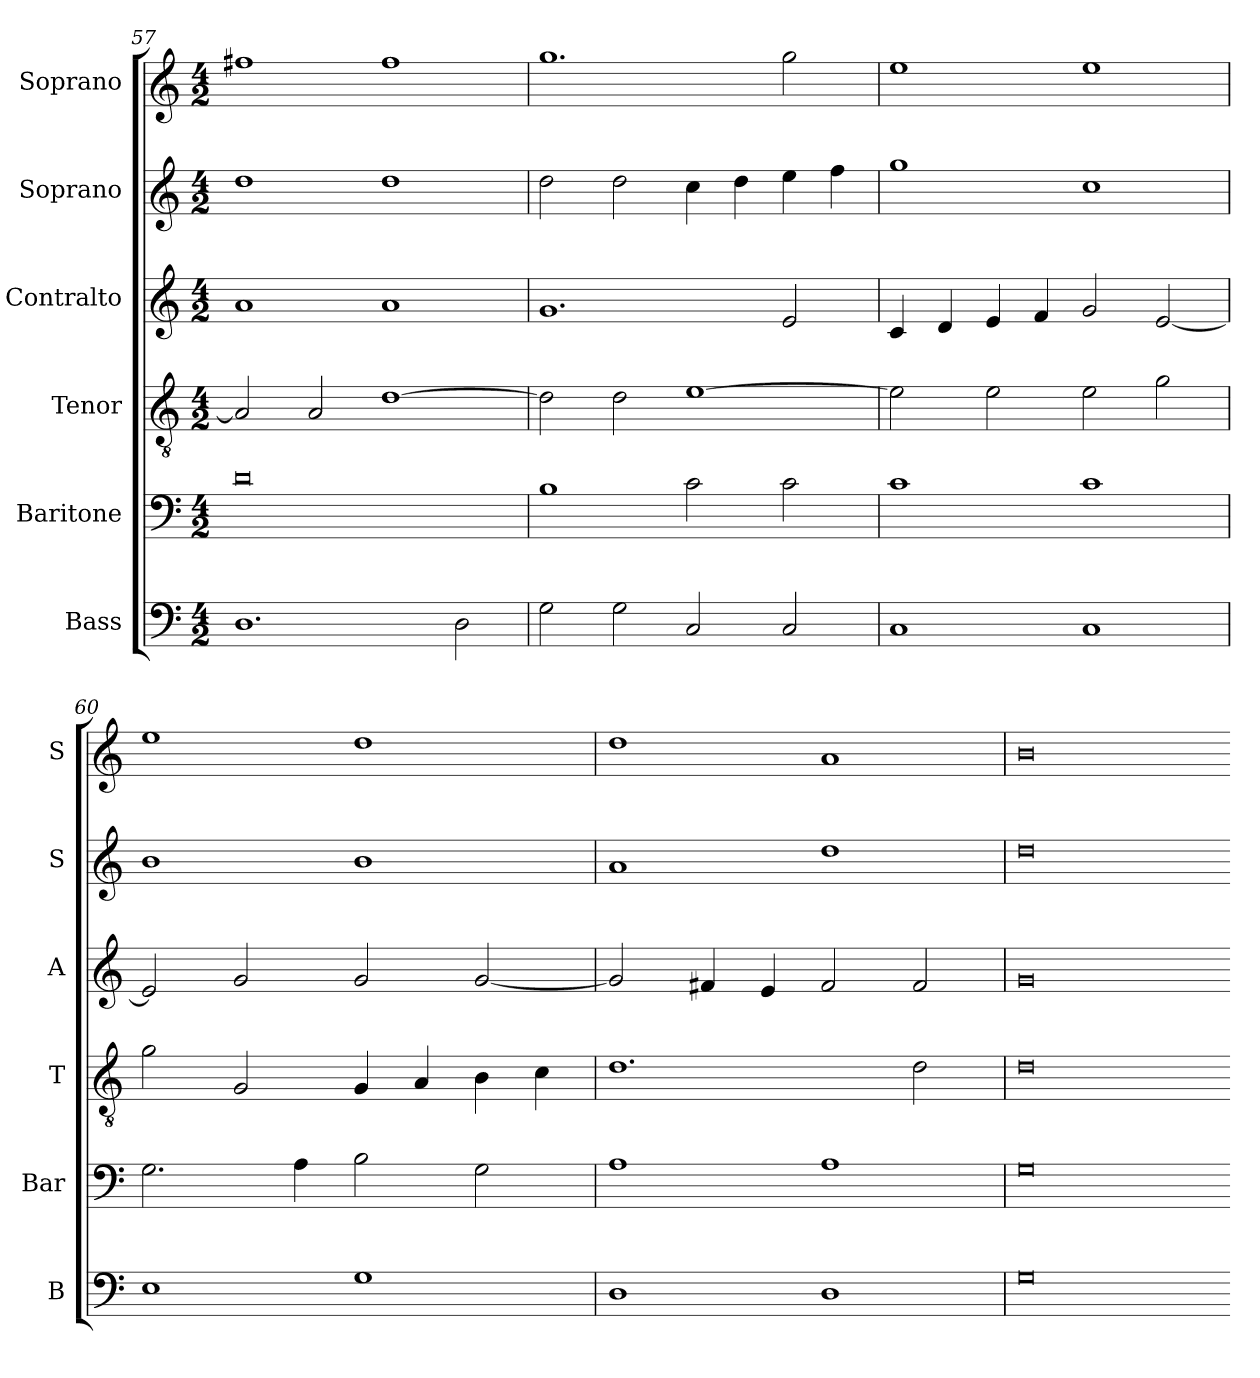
**kern	**kern	**kern	**kern	**kern	**kern
*part6	*part5	*part4	*part3	*part2	*part1
*staff6	*staff5	*staff4	*staff3	*staff2	*staff1
*I"Bass	*I"Baritone	*I"Tenor	*I"Contralto	*I"Soprano	*I"Soprano
*I'B	*I'Bar	*I'T	*I'A	*I'S	*I'S
*clefF4	*clefF4	*clefGv2	*clefG2	*clefG2	*clefG2
*k[]	*k[]	*k[]	*k[]	*k[]	*k[]
*G:mix	*G:mix	*G:mix	*G:mix	*G:mix	*G:mix
*M4/2	*M4/2	*M4/2	*M4/2	*M4/2	*M4/2
=57	=57	=57	=57	=57	=57
1.D	0d	2A]	1a	1dd	1ff#X
.	.	2A	.	.	.
.	.	[1d	1a	1dd	1ff#
2D	.	.	.	.	.
=58	=58	=58	=58	=58	=58
2G	1B	2d]	1.g	2dd	1.gg
2G	.	2d	.	2dd	.
2C	2c	[1e	.	4cc	.
.	.	.	.	4dd	.
2C	2c	.	2e	4ee	2gg
.	.	.	.	4ff	.
=59	=59	=59	=59	=59	=59
1C	1c	2e]	4c	1gg	1ee
.	.	.	4d	.	.
.	.	2e	4e	.	.
.	.	.	4f	.	.
1C	1c	2e	2g	1cc	1ee
.	.	2g	[2e	.	.
=60	=60	=60	=60	=60	=60
1E	2.G	2g	2e]	1b	1ee
.	.	2G	2g	.	.
.	4A	.	.	.	.
1G	2B	4G	2g	1b	1dd
.	.	4A	.	.	.
.	2G	4B	[2g	.	.
.	.	4c	.	.	.
=61	=61	=61	=61	=61	=61
1D	1A	1.d	2g]	1a	1dd
.	.	.	4f#X	.	.
.	.	.	4e	.	.
1D	1A	.	2f#	1dd	1a
.	.	2d	2f#	.	.
=62	=62	=62	=62	=62	=62
0G	0G	0d	0g	0dd	0b
=-	=-	=-	=-	=-	=-
*-	*-	*-	*-	*-	*-
